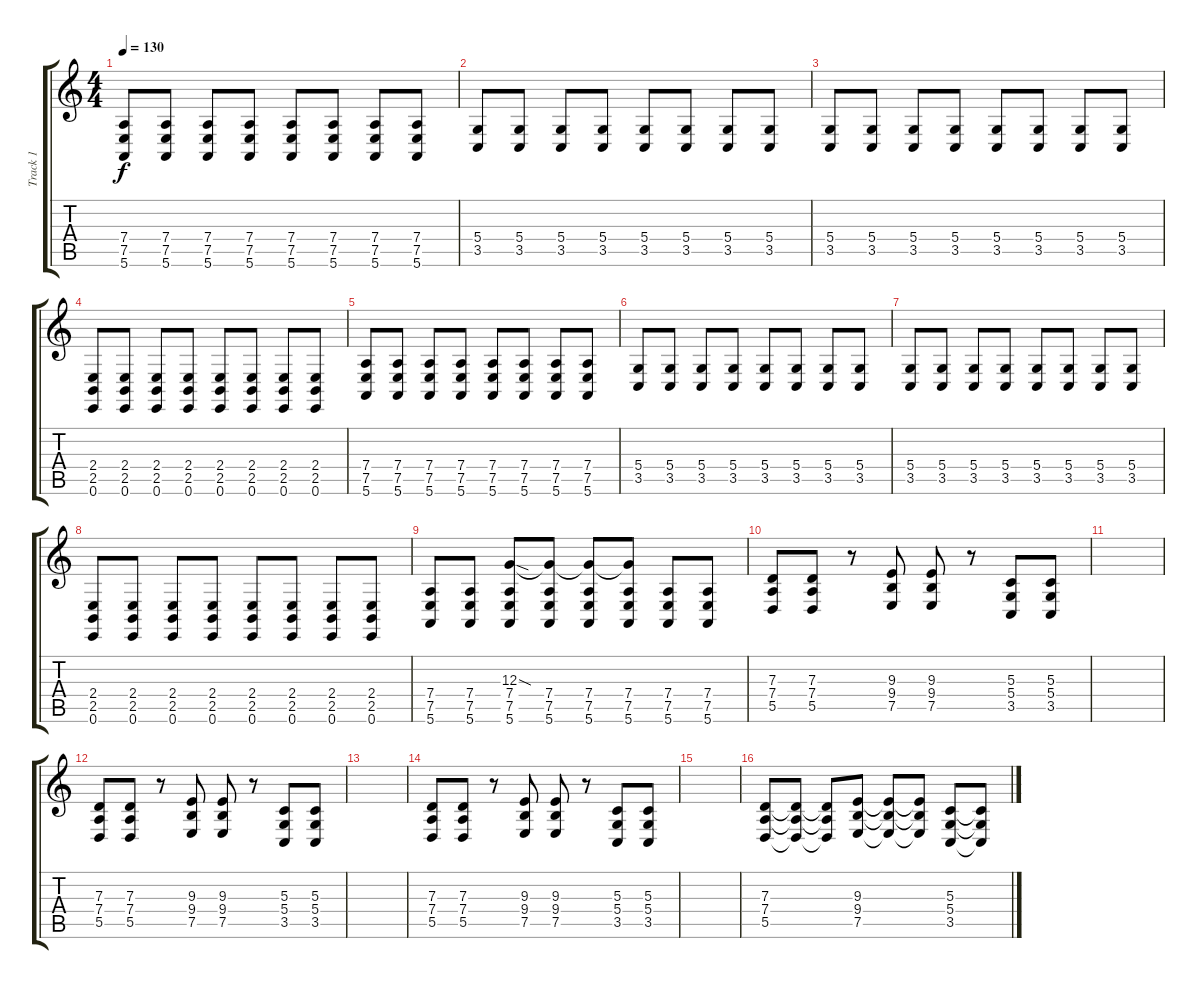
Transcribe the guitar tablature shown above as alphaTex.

\track ("Track 1" "Track 1") {instrument lead2sawtooth}
\staff {score tabs}
\tuning (E4 B3 G3 D3 A2 E2) {hide}
\ts (4 4)
\tempo 130
\clef g2
\ks c
(7.4 7.5 5.6).8{dy f} (7.4 7.5 5.6).8 (7.4 7.5 5.6).8 (7.4 7.5 5.6).8 (7.4 7.5 5.6).8 (7.4 7.5 5.6).8 (7.4 7.5 5.6).8 (7.4 7.5 5.6).8 |
(5.4 3.5).8{volume 10 instrument distortionguitar} (5.4 3.5).8 (5.4 3.5).8 (5.4 3.5).8 (5.4 3.5).8 (5.4 3.5).8 (5.4 3.5).8 (5.4 3.5).8 |
(5.4 3.5).8 (5.4 3.5).8 (5.4 3.5).8 (5.4 3.5).8 (5.4 3.5).8 (5.4 3.5).8 (5.4 3.5).8 (5.4 3.5).8 |
(2.4 2.5 0.6).8 (2.4 2.5 0.6).8 (2.4 2.5 0.6).8 (2.4 2.5 0.6).8 (2.4 2.5 0.6).8 (2.4 2.5 0.6).8 (2.4 2.5 0.6).8 (2.4 2.5 0.6).8 |
(7.4 7.5 5.6).8 (7.4 7.5 5.6).8 (7.4 7.5 5.6).8 (7.4 7.5 5.6).8 (7.4 7.5 5.6).8 (7.4 7.5 5.6).8 (7.4 7.5 5.6).8 (7.4 7.5 5.6).8 |
(5.4 3.5).8 (5.4 3.5).8 (5.4 3.5).8 (5.4 3.5).8 (5.4 3.5).8 (5.4 3.5).8 (5.4 3.5).8 (5.4 3.5).8 |
(5.4 3.5).8 (5.4 3.5).8 (5.4 3.5).8 (5.4 3.5).8 (5.4 3.5).8 (5.4 3.5).8 (5.4 3.5).8 (5.4 3.5).8 |
(2.4 2.5 0.6).8 (2.4 2.5 0.6).8 (2.4 2.5 0.6).8 (2.4 2.5 0.6).8 (2.4 2.5 0.6).8 (2.4 2.5 0.6).8 (2.4 2.5 0.6).8 (2.4 2.5 0.6).8 |
(7.4 7.5 5.6).8 (7.4 7.5 5.6).8 (12.3{sod} 7.4 7.5 5.6).8 (12.3{t} 7.4 7.5 5.6).8 (12.3{t} 7.4 7.5 5.6).8 (12.3{t} 7.4 7.5 5.6).8 (7.4 7.5 5.6).8 (7.4 7.5 5.6).8 |
(7.3 7.4 5.5).8{volume 13} (7.3 7.4 5.5).8 r.8 (9.3 9.4 7.5).8 (9.3 9.4 7.5).8 r.8 (5.3 5.4 3.5).8 (5.3 5.4 3.5).8 |
|
(7.3 7.4 5.5).8 (7.3 7.4 5.5).8 r.8 (9.3 9.4 7.5).8 (9.3 9.4 7.5).8 r.8 (5.3 5.4 3.5).8 (5.3 5.4 3.5).8 |
|
(7.3 7.4 5.5).8 (7.3 7.4 5.5).8 r.8 (9.3 9.4 7.5).8 (9.3 9.4 7.5).8 r.8 (5.3 5.4 3.5).8 (5.3 5.4 3.5).8 |
|
(7.3 7.4 5.5).8 (7.3{t} 7.4{t} 5.5{t}).8 (7.3{t} 7.4{t} 5.5{t}).8 (9.3 9.4 7.5).8 (9.3{t} 9.4{t} 7.5{t}).8 (9.3{t} 9.4{t} 7.5{t}).8 (5.3 5.4 3.5).8 (5.3{t} 5.4{t} 3.5{t}).8
